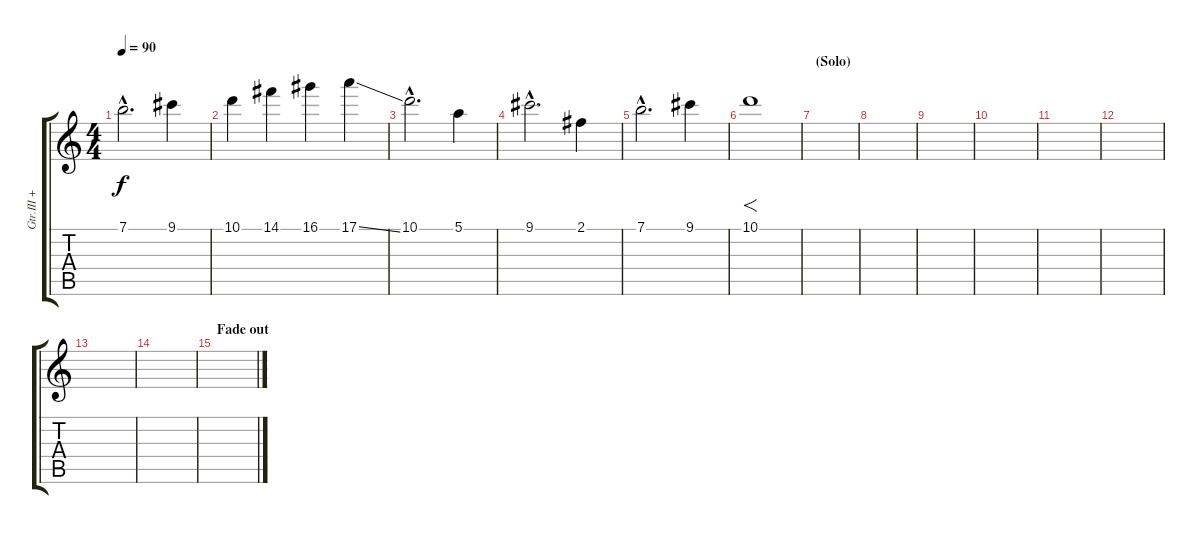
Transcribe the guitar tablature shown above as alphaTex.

\track ("Gtr.III + Ensemble" "Gtr.III + ") {instrument distortionguitar}
\staff {score tabs}
\tuning (E4 B3 G3 D3 A2 E2) {hide}
\ts (4 4)
\tempo 90
\clef g2
\ks c
7.1{hac}.2{d dy f} 9.1.4 |
10.1.4 14.1.4 16.1.4 17.1{ss}.4 |
10.1{hac}.2{d} 5.1.4 |
9.1{hac}.2{d} 2.1.4 |
7.1{hac}.2{d} 9.1.4 |
10.1.1{f} |
\section ("" "(Solo)")
|
|
|
|
|
|
|
|
\section ("" "Fade out")
